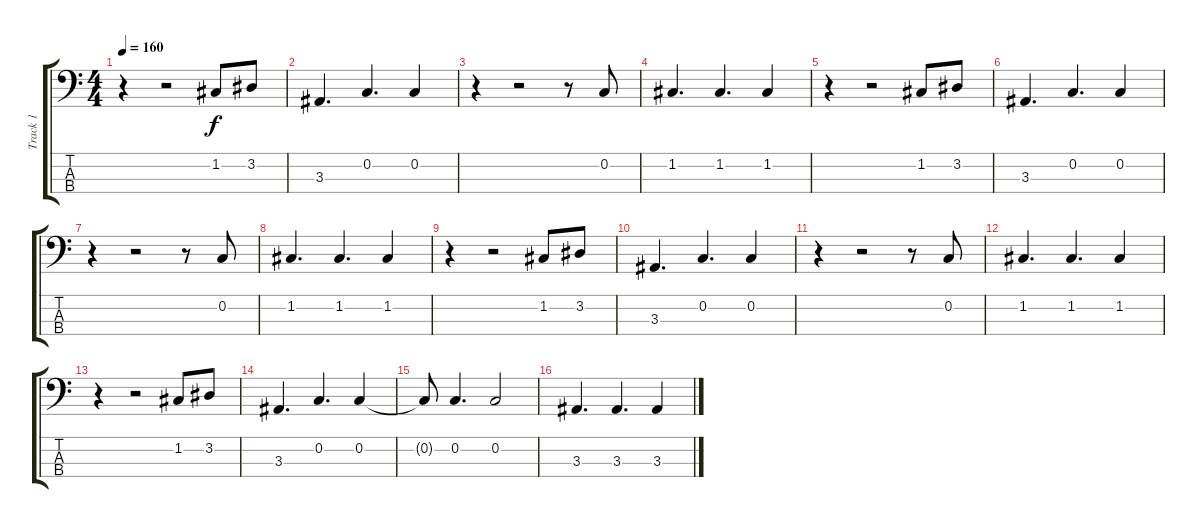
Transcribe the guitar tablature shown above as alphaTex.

\track ("Track 1" "Track 1") {instrument electricbassfinger}
\staff {score tabs}
\tuning (F2 C2 G1 C1) {hide}
\ts (4 4)
\tempo 160
\clef f4
\ks c
r.4{dy f} r.2 1.2.8 3.2.8 |
3.3.4{d} 0.2.4{d} 0.2.4 |
r.4 r.2 r.8 0.2.8 |
1.2.4{d} 1.2.4{d} 1.2.4 |
r.4 r.2 1.2.8 3.2.8 |
3.3.4{d} 0.2.4{d} 0.2.4 |
r.4 r.2 r.8 0.2.8 |
1.2.4{d} 1.2.4{d} 1.2.4 |
r.4 r.2 1.2.8 3.2.8 |
3.3.4{d} 0.2.4{d} 0.2.4 |
r.4 r.2 r.8 0.2.8 |
1.2.4{d} 1.2.4{d} 1.2.4 |
r.4 r.2 1.2.8 3.2.8 |
3.3.4{d} 0.2.4{d} 0.2.4 |
0.2{t}.8 0.2.4{d} 0.2.2 |
3.3.4{d} 3.3.4{d} 3.3.4
